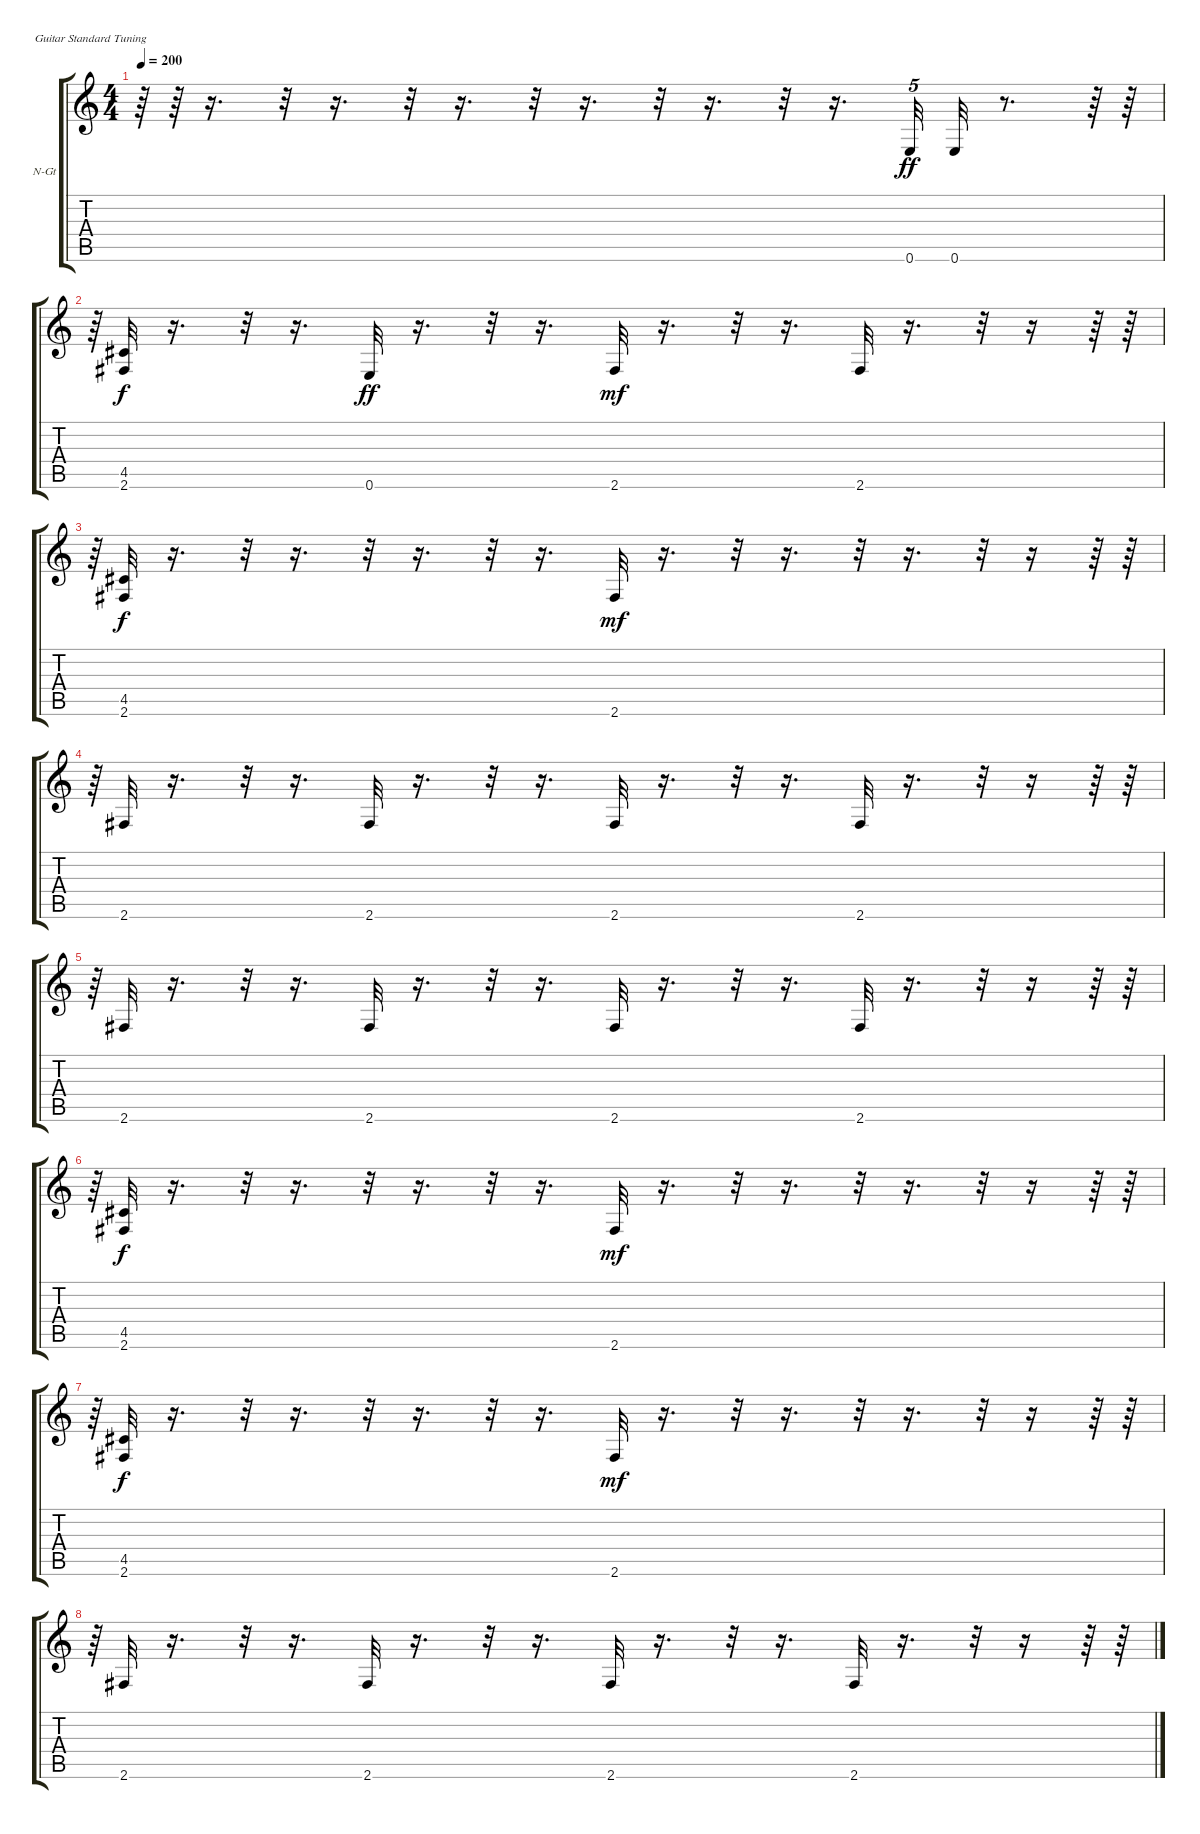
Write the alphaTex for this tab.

\bracketExtendMode groupsimilarinstruments
\firstSystemTrackNameOrientation horizontal
\otherSystemsTrackNameOrientation horizontal
\track ("Акустика" "N-Gt") {instrument acousticguitarnylon}
\staff {score tabs}
\tuning (E4 B3 G3 D3 A2 E2)
\ts (4 4)
\tempo 200
\clef g2
\ks c
r.64{dy ff} r.64 r.16{d} r.32 r.16{d} r.32 r.16{d} r.32 r.16{d} r.32 r.16{d} r.32 r.16{d} 0.6.32{tu (5 4)} 0.6.32 r.8{d} r.64 r.64 |
r.64{tu (5 4)} (4.5 2.6).32{dy f} r.16{d} r.32 r.16{d} 0.6.32{dy ff} r.16{d} r.32 r.16{d} 2.6.32{dy mf} r.16{d} r.32 r.16{d} 2.6.32 r.16{d} r.32 r.16 r.64 r.64 |
r.64{tu (5 4)} (4.5 2.6).32{dy f} r.16{d} r.32 r.16{d} r.32 r.16{d} r.32 r.16{d} 2.6.32{dy mf} r.16{d} r.32 r.16{d} r.32 r.16{d} r.32 r.16 r.64 r.64 |
r.64{tu (5 4)} 2.6.32 r.16{d} r.32 r.16{d} 2.6.32 r.16{d} r.32 r.16{d} 2.6.32 r.16{d} r.32 r.16{d} 2.6.32 r.16{d} r.32 r.16 r.64 r.64 |
r.64{tu (5 4)} 2.6.32 r.16{d} r.32 r.16{d} 2.6.32 r.16{d} r.32 r.16{d} 2.6.32 r.16{d} r.32 r.16{d} 2.6.32 r.16{d} r.32 r.16 r.64 r.64 |
r.64{tu (5 4)} (4.5 2.6).32{dy f} r.16{d} r.32 r.16{d} r.32 r.16{d} r.32 r.16{d} 2.6.32{dy mf} r.16{d} r.32 r.16{d} r.32 r.16{d} r.32 r.16 r.64 r.64 |
r.64{tu (5 4)} (4.5 2.6).32{dy f} r.16{d} r.32 r.16{d} r.32 r.16{d} r.32 r.16{d} 2.6.32{dy mf} r.16{d} r.32 r.16{d} r.32 r.16{d} r.32 r.16 r.64 r.64 |
r.64{tu (5 4)} 2.6.32 r.16{d} r.32 r.16{d} 2.6.32 r.16{d} r.32 r.16{d} 2.6.32 r.16{d} r.32 r.16{d} 2.6.32 r.16{d} r.32 r.16 r.64 r.64
